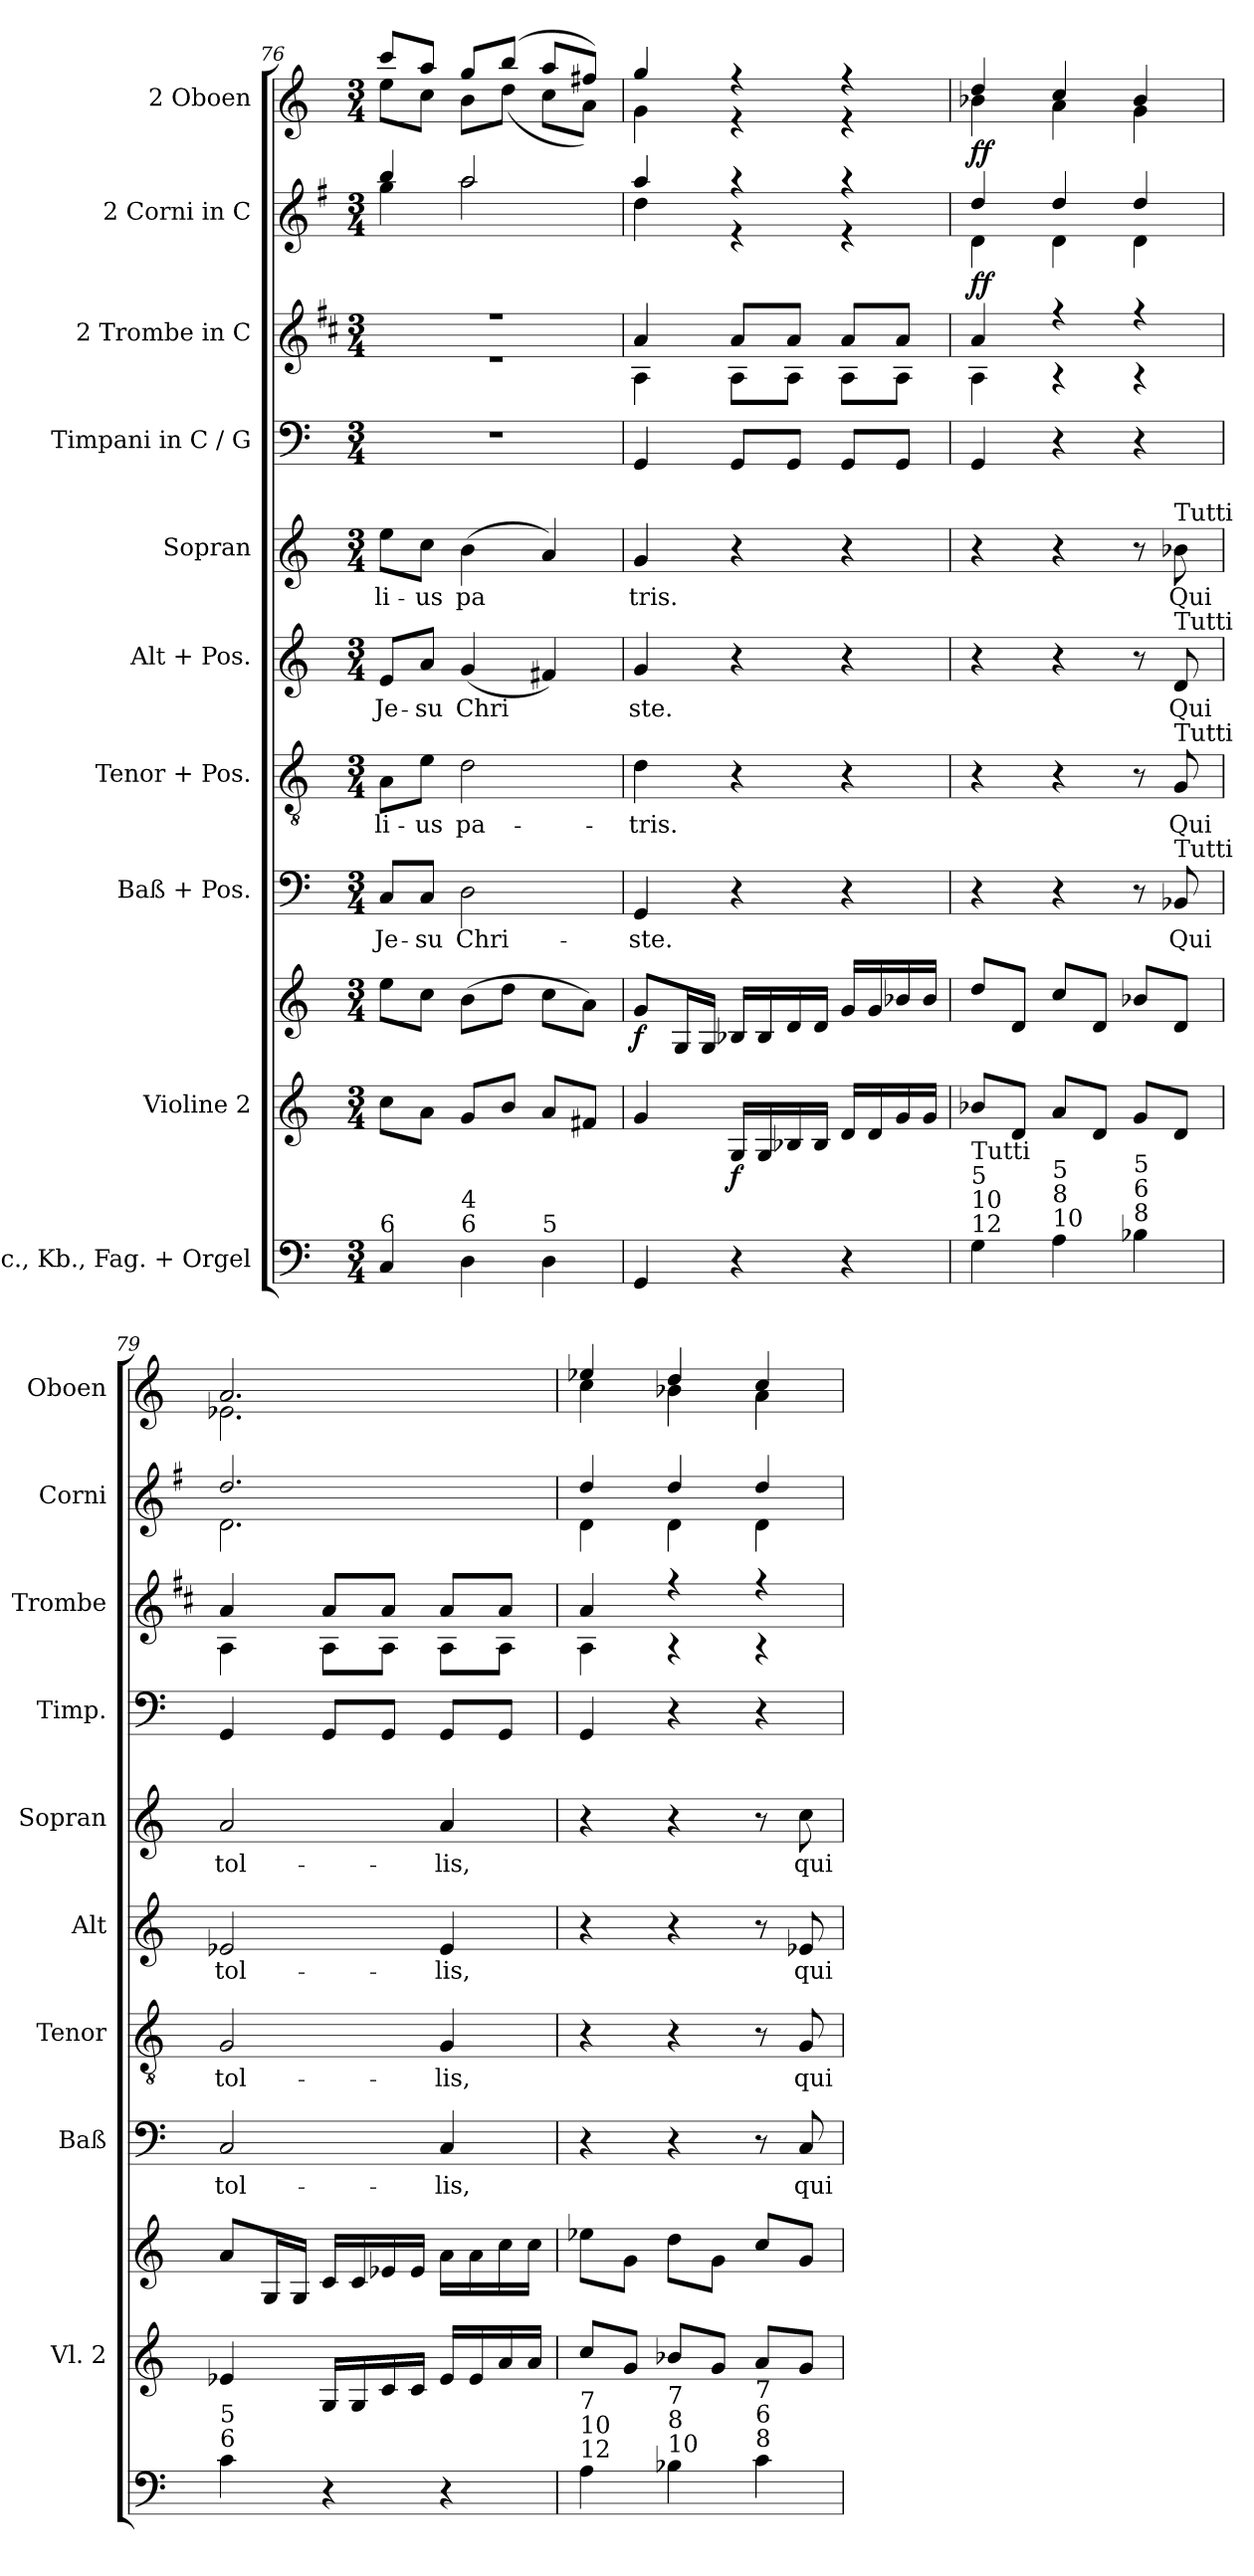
**kern	**kern	**kern	**dynam	**kern	**text	**kern	**text	**kern	**text	**kern	**text	**kern	**kern	**kern	**dynam	**kern	**dynam
*part10	*part9	*part9	*part9	*part8	*part8	*part7	*part7	*part6	*part6	*part5	*part5	*part4	*part3	*part2	*part2	*part1	*part1
*staff11	*staff10	*staff9	*staff9/10	*staff8	*staff8	*staff7	*staff7	*staff6	*staff6	*staff5	*staff5	*staff4	*staff3	*staff2	*staff2	*staff1	*staff1
*I"Vlc., Kb., Fag. + Orgel	*I"Violine 2	*	*	*I"Baß + Pos.	*	*I"Tenor + Pos.	*	*I"Alt + Pos.	*	*I"Sopran	*	*I"Timpani in C / G	*I"2 Trombe in C	*I"2 Corni in C	*	*I"2 Oboen	*
*	*I'Vl. 2	*	*	*I'Baß	*	*I'Tenor	*	*I'Alt	*	*I'Sopran	*	*I'Timp.	*I'Trombe	*I'Corni	*	*I'Oboen	*
*clefF4	*clefG2	*clefG2	*	*clefF4	*	*clefGv2	*	*clefG2	*	*clefG2	*	*clefF4	*clefG2	*clefG2	*	*clefG2	*
*	*	*	*	*	*	*	*	*	*	*	*	*	*ITrd1c2	*ITrd4c7	*	*	*
*k[]	*k[]	*k[]	*	*k[]	*	*k[]	*	*k[]	*	*k[]	*	*k[]	*k[]	*k[]	*	*k[]	*
*M3/4	*M3/4	*M3/4	*	*M3/4	*	*M3/4	*	*M3/4	*	*M3/4	*	*M3/4	*M3/4	*M3/4	*	*M3/4	*
=76	=76	=76	=76	=76	=76	=76	=76	=76	=76	=76	=76	=76	=76	=76	=76	=76	=76
!LO:TX:a:t=6	!	!	!	!	!	!	!	!	!	!	!	!	!	!	!	!	!
!	!	!	!	!	!LO:LY:b	!	!LO:LY:b	!	!LO:LY:b	!	!LO:LY:b	!	!	!	!	!	!
*	*	*	*	*	*	*	*	*	*	*	*	*	*^	*^	*	*^	*
4C/	8cc\L	8ee\L	.	8C/L	Je-	8A\L	li-	8e/L	Je-	8ee\L	li-	2.r	2.r	2.r	4ee/	4cc\	.	8ccc/L	8ee\L	.
!	!	!	!	!	!LO:LY:b	!	!LO:LY:b	!	!LO:LY:b	!	!LO:LY:b	!	!	!	!	!	!	!	!	!
.	8a\J	8cc\J	.	8C/J	su	8e\J	us	8a/J	su	8cc\J	us	.	.	.	.	.	.	8aa/J	8cc\J	.
!LO:TX:a:t=6	!	!	!	!	!	!	!	!	!	!	!	!	!	!	!	!	!	!	!	!
!LO:TX:a:t=4	!	!	!	!	!	!	!	!	!	!	!	!	!	!	!	!	!	!	!	!
!	!	!	!	!	!LO:LY:b	!	!LO:LY:b	!	!LO:LY:b	!	!LO:LY:b	!	!	!	!	!	!	!	!	!
4D\	8g/L	(>8b\L	.	2D\	Chri-	2d\	pa-	(<4g/	Chri	(>4b\	pa	.	.	.	2dd/	2dd\	.	8gg/L	8b\L	.
.	8b/J	8dd\J	.	.	.	.	.	.	.	.	.	.	.	.	.	.	.	(>8bb/J	(<8dd\J	.
!LO:TX:a:t=5	!	!	!	!	!	!	!	!	!	!	!	!	!	!	!	!	!	!	!	!
4D\	8a/L	8cc\L	.	.	.	.	.	4f#X/)	.	4a/)	.	.	.	.	.	.	.	8aa/L	8cc\L	.
.	8f#X/J	8a\J)	.	.	.	.	.	.	.	.	.	.	.	.	.	.	.	8ff#X/J)	8a\J)	.
=77	=77	=77	=77	=77	=77	=77	=77	=77	=77	=77	=77	=77	=77	=77	=77	=77	=77	=77	=77	=77
!	!	!	!LO:DY:b	!	!LO:LY:b	!	!LO:LY:b	!	!LO:LY:b	!	!LO:LY:b	!	!	!	!	!	!	!	!	!
4GG/	4g/	8g/L	f	4GG/	ste.	4d\	tris.	4g/	ste.	4g/	tris.	4GG/	4g/	4G\	4dd/	4g\	.	4gg/	4g\	.
.	.	16G/L	.	.	.	.	.	.	.	.	.	.	.	.	.	.	.	.	.	.
.	.	16G/JJ	.	.	.	.	.	.	.	.	.	.	.	.	.	.	.	.	.	.
!	!	!	!LO:DY:b=2	!	!	!	!	!	!	!	!	!	!	!	!	!	!	!	!	!
4r	16G/LL	16B-X/LL	f	4r	.	4r	.	4r	.	4r	.	8GG/L	8g/L	8G\L	4r	4r	.	4r	4r	.
.	16G/	16B-/	.	.	.	.	.	.	.	.	.	.	.	.	.	.	.	.	.	.
.	16B-X/	16d/	.	.	.	.	.	.	.	.	.	8GG/J	8g/J	8G\J	.	.	.	.	.	.
.	16B-/JJ	16d/JJ	.	.	.	.	.	.	.	.	.	.	.	.	.	.	.	.	.	.
4r	16d/LL	16g/LL	.	4r	.	4r	.	4r	.	4r	.	8GG/L	8g/L	8G\L	4r	4r	.	4r	4r	.
.	16d/	16g/	.	.	.	.	.	.	.	.	.	.	.	.	.	.	.	.	.	.
.	16g/	16b-X/	.	.	.	.	.	.	.	.	.	8GG/J	8g/J	8G\J	.	.	.	.	.	.
.	16g/JJ	16b-/JJ	.	.	.	.	.	.	.	.	.	.	.	.	.	.	.	.	.	.
=78	=78	=78	=78	=78	=78	=78	=78	=78	=78	=78	=78	=78	=78	=78	=78	=78	=78	=78	=78	=78
!LO:TX:a:t=12	!	!	!	!	!	!	!	!	!	!	!	!	!	!	!	!	!	!	!	!
!LO:TX:a:t=10	!	!	!	!	!	!	!	!	!	!	!	!	!	!	!	!	!	!	!	!
!LO:TX:a:t=5	!	!	!	!	!	!	!	!	!	!	!	!	!	!	!	!	!	!	!	!
!LO:TX:a:t=Tutti	!	!	!	!	!	!	!	!	!	!	!	!	!	!	!	!	!	!	!	!
!	!	!	!	!	!	!	!	!	!	!	!	!	!	!	!	!	!LO:DY:b	!	!	!
!	!	!	!	!	!	!	!	!	!	!	!	!	!	!	!	!	!LO:DY:n=1:b	!	!	!LO:DY:b
!	!	!	!	!	!	!	!	!	!	!	!	!	!	!	!	!	!	!	!	!LO:DY:n=1:b
4G\	8b-X/L	8dd/L	.	4r	.	4r	.	4r	.	4r	.	4GG/	4g/	4G\	4g/	4G\	f f	4dd/	4b-X\	f f
.	8d/J	8d/J	.	.	.	.	.	.	.	.	.	.	.	.	.	.	.	.	.	.
!LO:TX:a:t=10	!	!	!	!	!	!	!	!	!	!	!	!	!	!	!	!	!	!	!	!
!LO:TX:a:t=8	!	!	!	!	!	!	!	!	!	!	!	!	!	!	!	!	!	!	!	!
!LO:TX:a:t=5	!	!	!	!	!	!	!	!	!	!	!	!	!	!	!	!	!	!	!	!
4A\	8a/L	8cc/L	.	4r	.	4r	.	4r	.	4r	.	4r	4r	4r	4g/	4G\	.	4cc/	4a\	.
.	8d/J	8d/J	.	.	.	.	.	.	.	.	.	.	.	.	.	.	.	.	.	.
!LO:TX:a:t=8	!	!	!	!	!	!	!	!	!	!	!	!	!	!	!	!	!	!	!	!
!LO:TX:a:t=6	!	!	!	!	!	!	!	!	!	!	!	!	!	!	!	!	!	!	!	!
!LO:TX:a:t=5	!	!	!	!	!	!	!	!	!	!	!	!	!	!	!	!	!	!	!	!
4B-X\	8g/L	8b-X/L	.	8r	.	8r	.	8r	.	8r	.	4r	4r	4r	4g/	4G\	.	4b-/	4g\	.
!	!	!	!	!	!	!	!	!	!	!LO:TX:a:t=Tutti	!	!	!	!	!	!	!	!	!	!
!	!	!	!	!	!	!	!	!LO:TX:a:t=Tutti	!	!	!	!	!	!	!	!	!	!	!	!
!	!	!	!	!	!	!LO:TX:a:t=Tutti	!	!	!	!	!	!	!	!	!	!	!	!	!	!
!	!	!	!	!LO:TX:a:t=Tutti	!	!	!	!	!	!	!	!	!	!	!	!	!	!	!	!
!	!	!	!	!	!LO:LY:b	!	!LO:LY:b	!	!LO:LY:b	!	!LO:LY:b	!	!	!	!	!	!	!	!	!
.	8d/J	8d/J	.	8BB-X/	Qui	8G/	Qui	8d/	Qui	8b-X\	Qui	.	.	.	.	.	.	.	.	.
=79	=79	=79	=79	=79	=79	=79	=79	=79	=79	=79	=79	=79	=79	=79	=79	=79	=79	=79	=79	=79
!LO:TX:a:t=6	!	!	!	!	!	!	!	!	!	!	!	!	!	!	!	!	!	!	!	!
!LO:TX:a:t=5	!	!	!	!	!	!	!	!	!	!	!	!	!	!	!	!	!	!	!	!
!	!	!	!	!	!LO:LY:b	!	!LO:LY:b	!	!LO:LY:b	!	!LO:LY:b	!	!	!	!	!	!	!	!	!
4c\	4e-X/	8a/L	.	2C/	tol-	2G/	tol-	2e-X/	tol-	2a/	tol-	4GG/	4g/	4G\	2.g/	2.G\	.	2.a/	2.e-X\	.
.	.	16G/L	.	.	.	.	.	.	.	.	.	.	.	.	.	.	.	.	.	.
.	.	16G/JJ	.	.	.	.	.	.	.	.	.	.	.	.	.	.	.	.	.	.
4r	16G/LL	16c/LL	.	.	.	.	.	.	.	.	.	8GG/L	8g/L	8G\L	.	.	.	.	.	.
.	16G/	16c/	.	.	.	.	.	.	.	.	.	.	.	.	.	.	.	.	.	.
.	16c/	16e-X/	.	.	.	.	.	.	.	.	.	8GG/J	8g/J	8G\J	.	.	.	.	.	.
.	16c/JJ	16e-/JJ	.	.	.	.	.	.	.	.	.	.	.	.	.	.	.	.	.	.
!	!	!	!	!	!LO:LY:b	!	!LO:LY:b	!	!LO:LY:b	!	!LO:LY:b	!	!	!	!	!	!	!	!	!
4r	16e-/LL	16a\LL	.	4C/	lis,	4G/	lis,	4e-/	lis,	4a/	lis,	8GG/L	8g/L	8G\L	.	.	.	.	.	.
.	16e-/	16a\	.	.	.	.	.	.	.	.	.	.	.	.	.	.	.	.	.	.
.	16a/	16cc\	.	.	.	.	.	.	.	.	.	8GG/J	8g/J	8G\J	.	.	.	.	.	.
.	16a/JJ	16cc\JJ	.	.	.	.	.	.	.	.	.	.	.	.	.	.	.	.	.	.
!!LO:PB:g=z	!!
=80	=80	=80	=80	=80	=80	=80	=80	=80	=80	=80	=80	=80	=80	=80	=80	=80	=80	=80	=80	=80
!LO:TX:a:t=12	!	!	!	!	!	!	!	!	!	!	!	!	!	!	!	!	!	!	!	!
!LO:TX:a:t=10	!	!	!	!	!	!	!	!	!	!	!	!	!	!	!	!	!	!	!	!
!LO:TX:a:t=7	!	!	!	!	!	!	!	!	!	!	!	!	!	!	!	!	!	!	!	!
4A\	8cc/L	8ee-X\L	.	4r	.	4r	.	4r	.	4r	.	4GG/	4g/	4G\	4g/	4G\	.	4ee-X/	4cc\	.
.	8g/J	8g\J	.	.	.	.	.	.	.	.	.	.	.	.	.	.	.	.	.	.
!LO:TX:a:t=10	!	!	!	!	!	!	!	!	!	!	!	!	!	!	!	!	!	!	!	!
!LO:TX:a:t=8	!	!	!	!	!	!	!	!	!	!	!	!	!	!	!	!	!	!	!	!
!LO:TX:a:t=7	!	!	!	!	!	!	!	!	!	!	!	!	!	!	!	!	!	!	!	!
4B-X\	8b-X/L	8dd\L	.	4r	.	4r	.	4r	.	4r	.	4r	4r	4r	4g/	4G\	.	4dd/	4b-X\	.
.	8g/J	8g\J	.	.	.	.	.	.	.	.	.	.	.	.	.	.	.	.	.	.
!LO:TX:a:t=8	!	!	!	!	!	!	!	!	!	!	!	!	!	!	!	!	!	!	!	!
!LO:TX:a:t=6	!	!	!	!	!	!	!	!	!	!	!	!	!	!	!	!	!	!	!	!
!LO:TX:a:t=7	!	!	!	!	!	!	!	!	!	!	!	!	!	!	!	!	!	!	!	!
4c\	8a/L	8cc/L	.	8r	.	8r	.	8r	.	8r	.	4r	4r	4r	4g/	4G\	.	4cc/	4a\	.
!	!	!	!	!	!LO:LY:b	!	!LO:LY:b	!	!LO:LY:b	!	!LO:LY:b	!	!	!	!	!	!	!	!	!
.	8g/J	8g/J	.	8C/	qui	8G/	qui	8e-X/	qui	8cc\	qui	.	.	.	.	.	.	.	.	.
*	*	*	*	*	*	*	*	*	*	*	*	*	*v	*v	*	*	*	*v	*v	*
*	*	*	*	*	*	*	*	*	*	*	*	*	*	*v	*v	*	*	*
=	=	=	=	=	=	=	=	=	=	=	=	=	=	=	=	=	=
*-	*-	*-	*-	*-	*-	*-	*-	*-	*-	*-	*-	*-	*-	*-	*-	*-	*-
